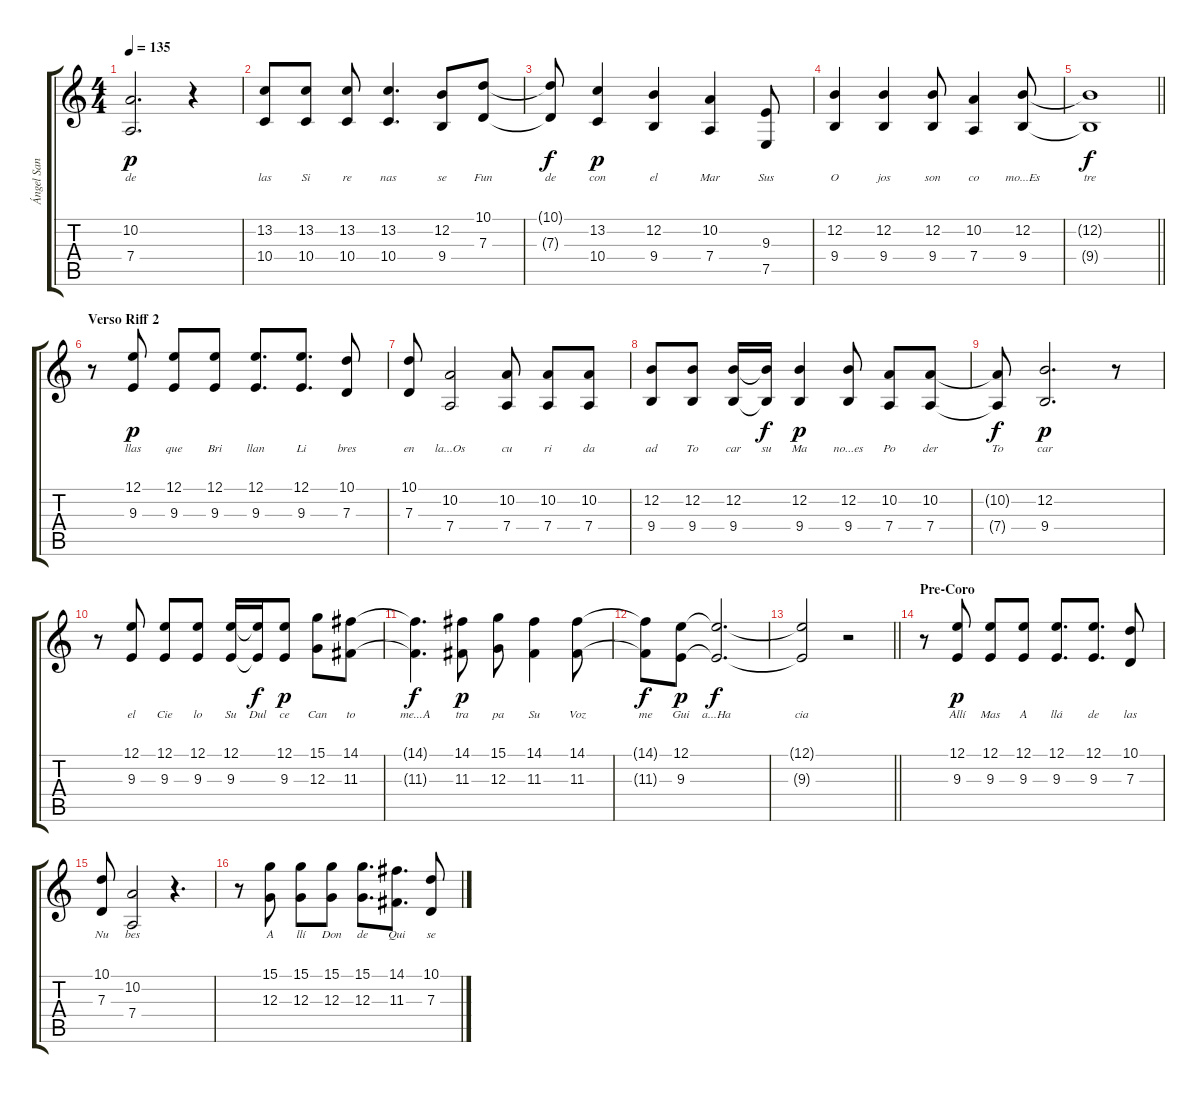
\track ("Ángel San Juan (Voz)" "Ángel San ") {instrument lead2sawtooth}
\staff {score tabs}
\tuning (E4 B3 G3 D3 A2 E2) {hide}
\ts (4 4)
\tempo 135
\clef g2
\ks c
(10.2 7.4).2{d lyrics (0 "de") lyrics (1 "") lyrics (2 "") lyrics (3 "") lyrics (4 "") dy p} r.4 |
(13.2 10.4).8{lyrics (0 "las") lyrics (1 "") lyrics (2 "") lyrics (3 "") lyrics (4 "")} (13.2 10.4).8{lyrics (0 "Si") lyrics (1 "") lyrics (2 "") lyrics (3 "") lyrics (4 "")} (13.2 10.4).8{lyrics (0 "re") lyrics (1 "") lyrics (2 "") lyrics (3 "") lyrics (4 "")} (13.2 10.4).4{d lyrics (0 "nas") lyrics (1 "") lyrics (2 "") lyrics (3 "") lyrics (4 "")} (12.2 9.4).8{lyrics (0 "se") lyrics (1 "") lyrics (2 "") lyrics (3 "") lyrics (4 "")} (10.1 7.3).8{lyrics (0 "Fun") lyrics (1 "") lyrics (2 "") lyrics (3 "") lyrics (4 "")} |
(10.1{t} 7.3{t}).8{lyrics (0 "de") lyrics (1 "") lyrics (2 "") lyrics (3 "") lyrics (4 "") dy f} (13.2 10.4).4{lyrics (0 "con") lyrics (1 "") lyrics (2 "") lyrics (3 "") lyrics (4 "") dy p} (12.2 9.4).4{lyrics (0 "el") lyrics (1 "") lyrics (2 "") lyrics (3 "") lyrics (4 "")} (10.2 7.4).4{lyrics (0 "Mar") lyrics (1 "") lyrics (2 "") lyrics (3 "") lyrics (4 "")} (9.3 7.5).8{lyrics (0 "Sus") lyrics (1 "") lyrics (2 "") lyrics (3 "") lyrics (4 "")} |
(12.2 9.4).4{lyrics (0 "O") lyrics (1 "") lyrics (2 "") lyrics (3 "") lyrics (4 "")} (12.2 9.4).4{lyrics (0 "jos") lyrics (1 "") lyrics (2 "") lyrics (3 "") lyrics (4 "")} (12.2 9.4).8{lyrics (0 "son") lyrics (1 "") lyrics (2 "") lyrics (3 "") lyrics (4 "")} (10.2 7.4).4{lyrics (0 "co") lyrics (1 "") lyrics (2 "") lyrics (3 "") lyrics (4 "")} (12.2 9.4).8{lyrics (0 "mo...Es") lyrics (1 "") lyrics (2 "") lyrics (3 "") lyrics (4 "")} |
\barLineRight lightlight
(12.2{t} 9.4{t}).1{lyrics (0 "tre") lyrics (1 "") lyrics (2 "") lyrics (3 "") lyrics (4 "") dy f} |
\section ("" "Verso Riff 2")
r.8 (12.1 9.3).8{lyrics (0 "llas") lyrics (1 "") lyrics (2 "") lyrics (3 "") lyrics (4 "") dy p} (12.1 9.3).8{lyrics (0 "que") lyrics (1 "") lyrics (2 "") lyrics (3 "") lyrics (4 "")} (12.1 9.3).8{lyrics (0 "Bri") lyrics (1 "") lyrics (2 "") lyrics (3 "") lyrics (4 "")} (12.1 9.3).8{d lyrics (0 "llan") lyrics (1 "") lyrics (2 "") lyrics (3 "") lyrics (4 "")} (12.1 9.3).8{d lyrics (0 "Li") lyrics (1 "") lyrics (2 "") lyrics (3 "") lyrics (4 "")} (10.1 7.3).8{lyrics (0 "bres") lyrics (1 "") lyrics (2 "") lyrics (3 "") lyrics (4 "")} |
(10.1 7.3).8{lyrics (0 "en") lyrics (1 "") lyrics (2 "") lyrics (3 "") lyrics (4 "")} (10.2 7.4).2{lyrics (0 "la...Os") lyrics (1 "") lyrics (2 "") lyrics (3 "") lyrics (4 "")} (10.2 7.4).8{lyrics (0 "cu") lyrics (1 "") lyrics (2 "") lyrics (3 "") lyrics (4 "")} (10.2 7.4).8{lyrics (0 "ri") lyrics (1 "") lyrics (2 "") lyrics (3 "") lyrics (4 "")} (10.2 7.4).8{lyrics (0 "da") lyrics (1 "") lyrics (2 "") lyrics (3 "") lyrics (4 "")} |
(12.2 9.4).8{lyrics (0 "ad") lyrics (1 "") lyrics (2 "") lyrics (3 "") lyrics (4 "")} (12.2 9.4).8{lyrics (0 "To") lyrics (1 "") lyrics (2 "") lyrics (3 "") lyrics (4 "")} (12.2 9.4).16{lyrics (0 "car") lyrics (1 "") lyrics (2 "") lyrics (3 "") lyrics (4 "")} (12.2{t} 9.4{t}).16{lyrics (0 "su") lyrics (1 "") lyrics (2 "") lyrics (3 "") lyrics (4 "") dy f} (12.2 9.4).4{lyrics (0 "Ma") lyrics (1 "") lyrics (2 "") lyrics (3 "") lyrics (4 "") dy p} (12.2 9.4).8{lyrics (0 "no...es") lyrics (1 "") lyrics (2 "") lyrics (3 "") lyrics (4 "")} (10.2 7.4).8{lyrics (0 "Po") lyrics (1 "") lyrics (2 "") lyrics (3 "") lyrics (4 "")} (10.2 7.4).8{lyrics (0 "der") lyrics (1 "") lyrics (2 "") lyrics (3 "") lyrics (4 "")} |
(10.2{t} 7.4{t}).8{lyrics (0 "To") lyrics (1 "") lyrics (2 "") lyrics (3 "") lyrics (4 "") dy f} (12.2 9.4).2{d lyrics (0 "car") lyrics (1 "") lyrics (2 "") lyrics (3 "") lyrics (4 "") dy p} r.8 |
r.8 (12.1 9.3).8{lyrics (0 "el") lyrics (1 "") lyrics (2 "") lyrics (3 "") lyrics (4 "")} (12.1 9.3).8{lyrics (0 "Cie") lyrics (1 "") lyrics (2 "") lyrics (3 "") lyrics (4 "")} (12.1 9.3).8{lyrics (0 "lo") lyrics (1 "") lyrics (2 "") lyrics (3 "") lyrics (4 "")} (12.1 9.3).16{lyrics (0 "Su") lyrics (1 "") lyrics (2 "") lyrics (3 "") lyrics (4 "")} (12.1{t} 9.3{t}).16{lyrics (0 "Dul") lyrics (1 "") lyrics (2 "") lyrics (3 "") lyrics (4 "") dy f} (12.1 9.3).8{lyrics (0 "ce") lyrics (1 "") lyrics (2 "") lyrics (3 "") lyrics (4 "") dy p} (15.1 12.3).8{lyrics (0 "Can") lyrics (1 "") lyrics (2 "") lyrics (3 "") lyrics (4 "")} (14.1 11.3).8{lyrics (0 "to") lyrics (1 "") lyrics (2 "") lyrics (3 "") lyrics (4 "")} |
(14.1{t} 11.3{t}).4{d lyrics (0 "me...A") lyrics (1 "") lyrics (2 "") lyrics (3 "") lyrics (4 "") dy f} (14.1 11.3).8{lyrics (0 "tra") lyrics (1 "") lyrics (2 "") lyrics (3 "") lyrics (4 "") dy p} (15.1 12.3).8{lyrics (0 "pa") lyrics (1 "") lyrics (2 "") lyrics (3 "") lyrics (4 "")} (14.1 11.3).4{lyrics (0 "Su") lyrics (1 "") lyrics (2 "") lyrics (3 "") lyrics (4 "")} (14.1 11.3).8{lyrics (0 "Voz") lyrics (1 "") lyrics (2 "") lyrics (3 "") lyrics (4 "")} |
(14.1{t} 11.3{t}).8{lyrics (0 "me") lyrics (1 "") lyrics (2 "") lyrics (3 "") lyrics (4 "") dy f} (12.1 9.3).8{lyrics (0 "Gui") lyrics (1 "") lyrics (2 "") lyrics (3 "") lyrics (4 "") dy p} (12.1{t} 9.3{t}).2{d lyrics (0 "a...Ha") lyrics (1 "") lyrics (2 "") lyrics (3 "") lyrics (4 "") dy f} |
\barLineRight lightlight
(12.1{t} 9.3{t}).2{lyrics (0 "cia") lyrics (1 "") lyrics (2 "") lyrics (3 "") lyrics (4 "")} r.2 |
\section ("" "Pre-Coro")
r.8 (12.1 9.3).8{lyrics (0 "Allí") lyrics (1 "") lyrics (2 "") lyrics (3 "") lyrics (4 "") dy p} (12.1 9.3).8{lyrics (0 "Mas") lyrics (1 "") lyrics (2 "") lyrics (3 "") lyrics (4 "")} (12.1 9.3).8{lyrics (0 "A") lyrics (1 "") lyrics (2 "") lyrics (3 "") lyrics (4 "")} (12.1 9.3).8{d lyrics (0 "llá") lyrics (1 "") lyrics (2 "") lyrics (3 "") lyrics (4 "")} (12.1 9.3).8{d lyrics (0 "de") lyrics (1 "") lyrics (2 "") lyrics (3 "") lyrics (4 "")} (10.1 7.3).8{lyrics (0 "las") lyrics (1 "") lyrics (2 "") lyrics (3 "") lyrics (4 "")} |
(10.1 7.3).8{lyrics (0 "Nu") lyrics (1 "") lyrics (2 "") lyrics (3 "") lyrics (4 "")} (10.2 7.4).2{lyrics (0 "bes") lyrics (1 "") lyrics (2 "") lyrics (3 "") lyrics (4 "")} r.4{d} |
r.8 (15.1 12.3).8{lyrics (0 "A") lyrics (1 "") lyrics (2 "") lyrics (3 "") lyrics (4 "")} (15.1 12.3).8{lyrics (0 "llí") lyrics (1 "") lyrics (2 "") lyrics (3 "") lyrics (4 "")} (15.1 12.3).8{lyrics (0 "Don") lyrics (1 "") lyrics (2 "") lyrics (3 "") lyrics (4 "")} (15.1 12.3).8{d lyrics (0 "de") lyrics (1 "") lyrics (2 "") lyrics (3 "") lyrics (4 "")} (14.1 11.3).8{d lyrics (0 "Qui") lyrics (1 "") lyrics (2 "") lyrics (3 "") lyrics (4 "")} (10.1 7.3).8{lyrics (0 "se") lyrics (1 "") lyrics (2 "") lyrics (3 "") lyrics (4 "")}
